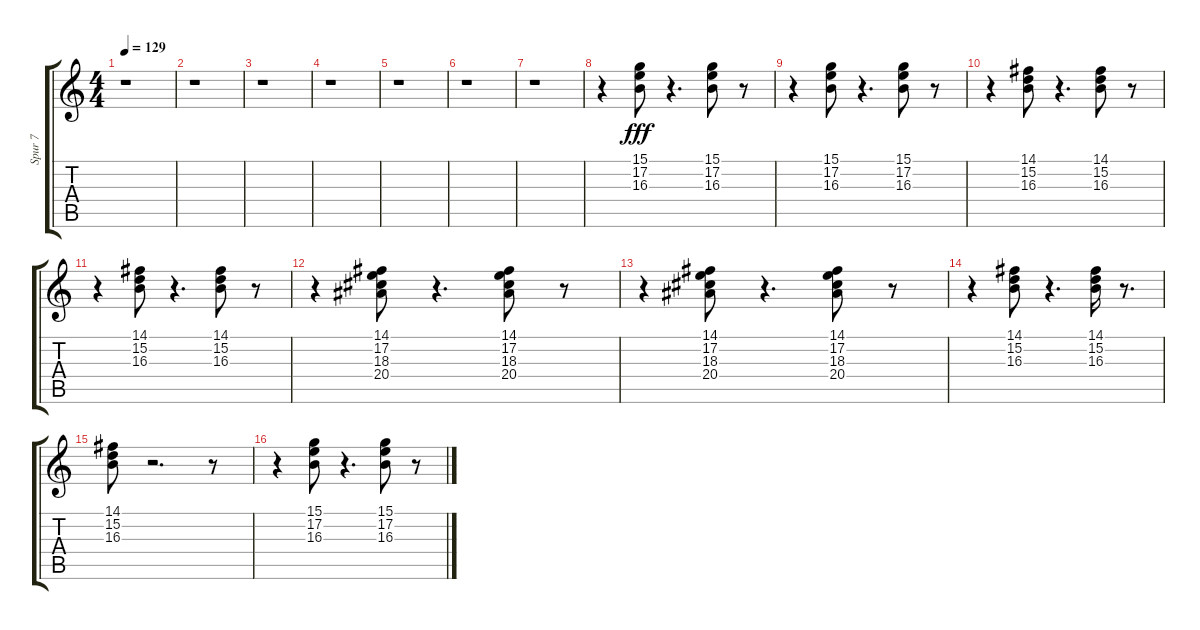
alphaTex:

\track ("Spur 7" "Spur 7") {instrument percussiveorgan}
\staff {score tabs}
\tuning (E4 B3 G3 D3 A2 E2) {hide}
\ts (4 4)
\tempo 129
\clef g2
\ks c
r.1{dy fff} |
r.1 |
r.1 |
r.1 |
r.1 |
r.1 |
r.1 |
r.4 (15.1 17.2 16.3).8 r.4{d} (15.1 17.2 16.3).8 r.8 |
r.4 (15.1 17.2 16.3).8 r.4{d} (15.1 17.2 16.3).8 r.8 |
r.4 (14.1 15.2 16.3).8 r.4{d} (14.1 15.2 16.3).8 r.8 |
r.4 (14.1 15.2 16.3).8 r.4{d} (14.1 15.2 16.3).8 r.8 |
r.4 (14.1 17.2 18.3 20.4).8 r.4{d} (14.1 17.2 18.3 20.4).8 r.8 |
r.4 (14.1 17.2 18.3 20.4).8 r.4{d} (14.1 17.2 18.3 20.4).8 r.8 |
r.4 (14.1 15.2 16.3).8 r.4{d} (14.1 15.2 16.3).16 r.8{d} |
(14.1 15.2 16.3).8 r.2{d} r.8 |
r.4 (15.1 17.2 16.3).8 r.4{d} (15.1 17.2 16.3).8 r.8
